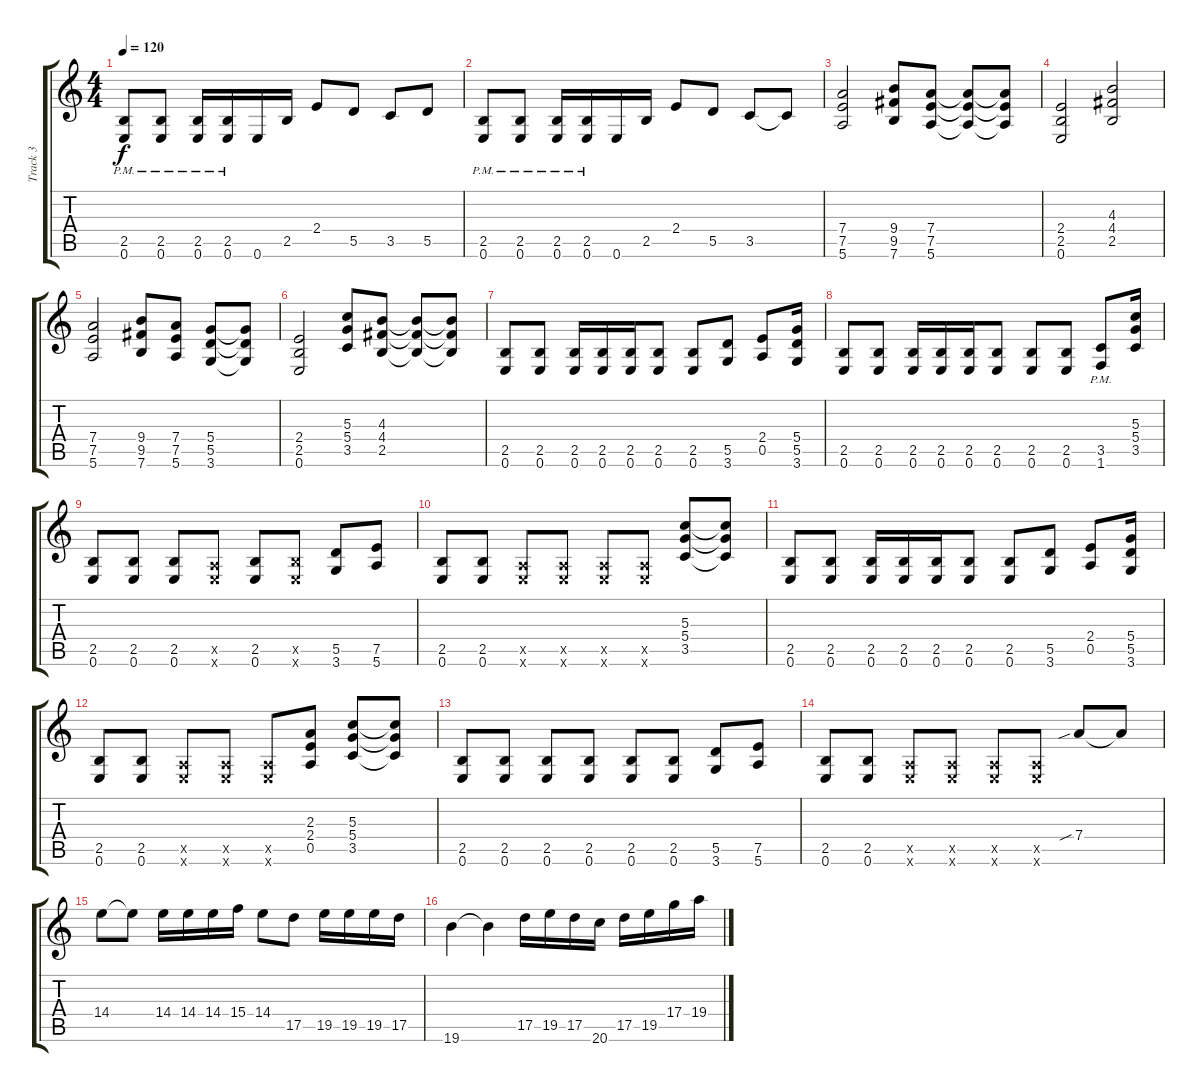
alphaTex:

\track ("Track 3" "Track 3") {instrument distortionguitar}
\staff {score tabs}
\tuning (E4 B3 G3 D3 A2 E2) {hide}
\ts (4 4)
\tempo 120
\clef g2
\ks c
(2.5{pm} 0.6{pm}).8{dy f} (2.5{pm} 0.6{pm}).8 (2.5{pm} 0.6{pm}).16 (2.5{pm} 0.6{pm}).16 0.6.16 2.5.16 2.4.8 5.5.8 3.5.8 5.5.8 |
(2.5{pm} 0.6{pm}).8 (2.5{pm} 0.6{pm}).8 (2.5{pm} 0.6{pm}).16 (2.5{pm} 0.6{pm}).16 0.6.16 2.5.16 2.4.8 5.5.8 3.5.8 3.5{t}.8 |
(7.4 7.5 5.6).2 (9.4 9.5 7.6).8 (7.4 7.5 5.6).8 (7.4{t} 7.5{t} 5.6{t}).8 (7.4{t} 7.5{t} 5.6{t}).8 |
(2.4 2.5 0.6).2 (4.3 4.4 2.5).2 |
(7.4 7.5 5.6).2 (9.4 9.5 7.6).8 (7.4 7.5 5.6).8 (5.4 5.5 3.6).8 (5.4{t} 5.5{t} 3.6{t}).8 |
(2.4 2.5 0.6).2 (5.3 5.4 3.5).8 (4.3 4.4 2.5).8 (4.3{t} 4.4{t} 2.5{t}).8 (4.3{t} 4.4{t} 2.5{t}).8 |
(2.5 0.6).8 (2.5 0.6).8 (2.5 0.6).16 (2.5 0.6).16 (2.5 0.6).16 (2.5 0.6).8 (2.5 0.6).8 (5.5 3.6).8 (2.4 0.5).8 (5.4 5.5 3.6).16 |
(2.5 0.6).8 (2.5 0.6).8 (2.5 0.6).16 (2.5 0.6).16 (2.5 0.6).16 (2.5 0.6).8 (2.5 0.6).8 (2.5 0.6).8 (3.5{pm} 1.6{pm}).8 (5.3 5.4 3.5).16 |
(2.5 0.6).8 (2.5 0.6).8 (2.5 0.6).8 (0.5{x} 0.6{x}).8 (2.5 0.6).8 (2.5{x} 0.6{x}).8 (5.5 3.6).8 (7.5 5.6).8 |
(2.5 0.6).8 (2.5 0.6).8 (0.5{x} 0.6{x}).8 (0.5{x} 0.6{x}).8 (0.5{x} 0.6{x}).8 (0.5{x} 0.6{x}).8 (5.3 5.4 3.5).8 (5.3{t} 5.4{t} 3.5{t}).8 |
(2.5 0.6).8 (2.5 0.6).8 (2.5 0.6).16 (2.5 0.6).16 (2.5 0.6).16 (2.5 0.6).8 (2.5 0.6).8 (5.5 3.6).8 (2.4 0.5).8 (5.4 5.5 3.6).16 |
(2.5 0.6).8 (2.5 0.6).8 (0.5{x} 0.6{x}).8 (0.5{x} 0.6{x}).8 (0.5{x} 0.6{x}).8 (2.3 2.4 0.5).8 (5.3 5.4 3.5).8 (5.3{t} 5.4{t} 3.5{t}).8 |
(2.5 0.6).8 (2.5 0.6).8 (2.5 0.6).8 (2.5 0.6).8 (2.5 0.6).8 (2.5 0.6).8 (5.5 3.6).8 (7.5 5.6).8 |
(2.5 0.6).8 (2.5 0.6).8 (0.5{x} 0.6{x}).8 (0.5{x} 0.6{x}).8 (0.5{x} 0.6{x}).8 (0.5{x} 0.6{x}).8 7.4{sib}.8 7.4{t}.8 |
14.4.8 14.4{t}.8 14.4.16 14.4.16 14.4.16 15.4.16 14.4.8 17.5.8 19.5.16 19.5.16 19.5.16 17.5.16 |
19.6.4 19.6{t}.4 17.5.16 19.5.16 17.5.16 20.6.16 17.5.16 19.5.16 17.4.16 19.4.16
